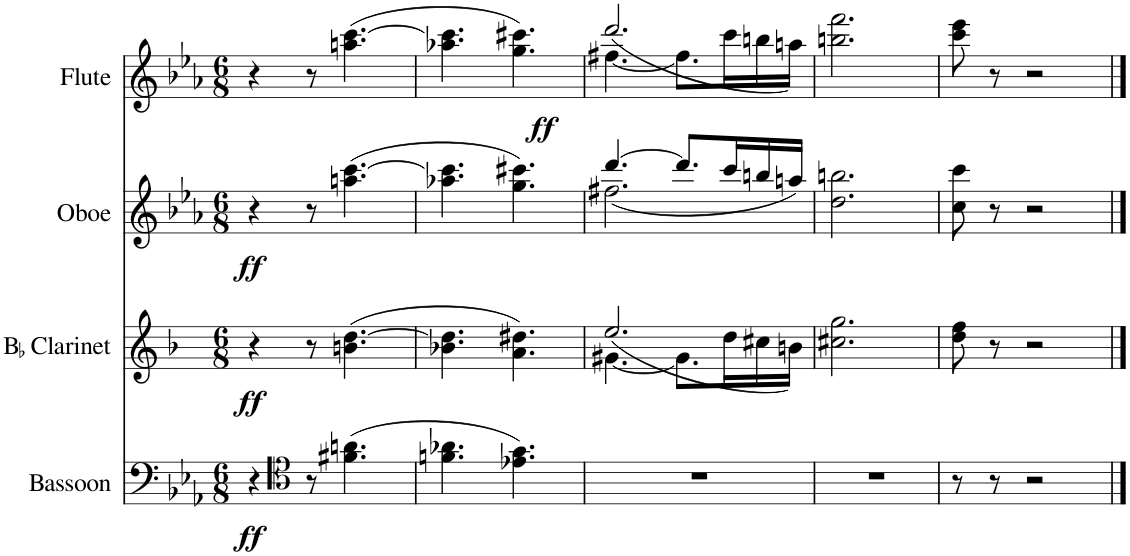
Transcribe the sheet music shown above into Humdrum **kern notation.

**kern	**dynam	**kern	**dynam	**kern	**dynam	**kern	**dynam
*part4	*part4	*part3	*part3	*part2	*part2	*part1	*part1
*staff4	*staff4	*staff3	*staff3	*staff2	*staff2	*staff1	*staff1
*I"Bassoon	*	*I"BaccidentalFlat Clarinet	*	*I"Oboe	*	*I"Flute	*
*I'Bsn.	*	*I'BaccidentalFlat Cl.	*	*I'Ob.	*	*I'Fl.	*
*clefF4	*	*clefG2	*	*clefG2	*	*clefG2	*
*	*	*Trd1c2	*	*	*	*	*
*k[b-e-a-]	*	*k[b-]	*	*k[b-e-a-]	*	*k[b-e-a-]	*
*M6/8	*	*M6/8	*	*M6/8	*	*M6/8	*
=1	=1	=1	=1	=1	=1	=1	=1
!	!LO:DY:b	!	!LO:DY:b	!	!LO:DY:b	!	!
4r	ff	4r	ff	4r	ff	4r	.
*clefC4	*	*	*	*	*	*	*
8r	.	8r	.	8r	.	8r	.
!	!	!	!	!	!	!	!LO:DY:b
(4.f#X\ 4.an\	.	(4.bn\ [4.dd\	.	(4.aan\ [4.ccc\	.	(4.aan\ [4.ccc\	ff
=2	=2	=2	=2	=2	=2	=2	=2
4.fn\ 4.a-X\	.	4.b-X\ 4.dd\]	.	4.aa-X\ 4.ccc\]	.	4.aa-X\ 4.ccc\]	.
4.e-X\ 4.g\)	.	4.a\ 4.dd#X\)	.	4.gg\ 4.ccc#X\)	.	4.gg\ 4.ccc#X\)	.
=3	=3	=3	=3	=3	=3	=3	=3
*	*	*^	*	*^	*	*^	*
2.r	.	(2.ee/	[4.g#X\	.	(2.ff#X\	[4.ddd/	.	(2.ddd/	[4.ff#X\	.
.	.	.	8.g#\L]	.	.	8.ddd/L]	.	.	8.ff#\L]	.
.	.	.	16dd\L	.	.	16ccc/L	.	.	16ccc\L	.
.	.	.	16cc#X\	.	.	16bbn/	.	.	16bbn\	.
.	.	.	16bn\JJ)	.	.	16aan/JJ)	.	.	16aan\JJ)	.
*	*	*v	*v	*	*	*	*	*v	*v	*
*	*	*	*	*v	*v	*	*	*
=4	=4	=4	=4	=4	=4	=4	=4
2.r	.	2.cc#X\ 2.gg\	.	2.dd\ 2.bbn\	.	2.bbn\ 2.fff\	.
=5	=5	=5	=5	=5	=5	=5	=5
8r	.	8dd\ 8ff\	.	8cc\ 8ccc\	.	8ccc\ 8eee-\	.
8r	.	8r	.	8r	.	8r	.
2r	.	2r	.	2r	.	2r	.
==	==	==	==	==	==	==	==
*-	*-	*-	*-	*-	*-	*-	*-
